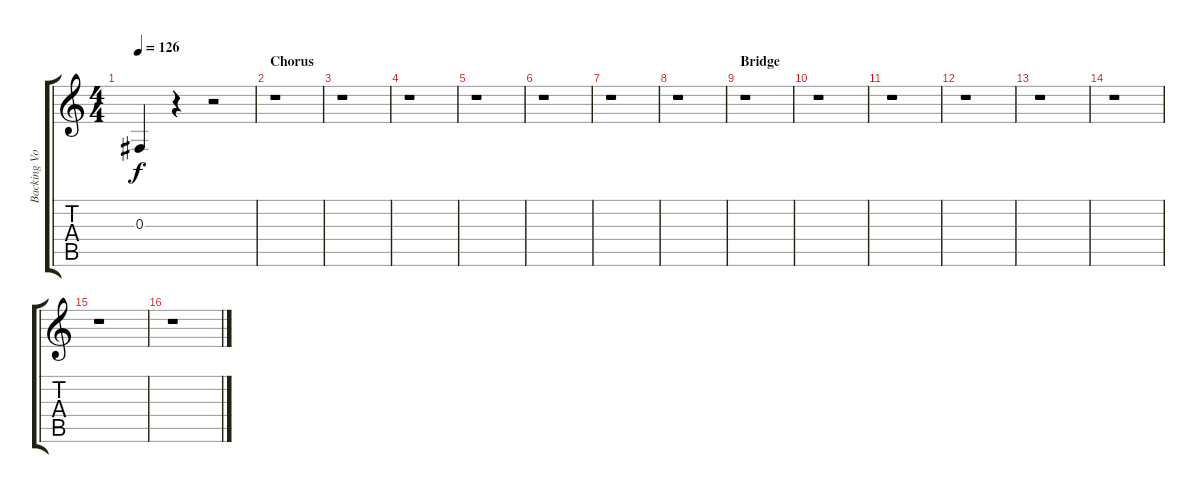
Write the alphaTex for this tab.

\track ("Backing Vocals (Spanish)" "Backing Vo") {instrument pad1newage}
\staff {score tabs}
\tuning (Eb4 Bb3 Gb3 Db3 Ab2 Eb2) {hide}
\ts (4 4)
\tempo 126
\clef g2
\ks c
0.3{t}.4{dy f} r.4 r.2 |
\section ("" "Chorus")
r.1 |
r.1 |
r.1 |
r.1 |
r.1 |
r.1 |
r.1 |
\section ("" "Bridge")
r.1 |
r.1 |
r.1 |
r.1 |
r.1 |
r.1 |
r.1 |
r.1
